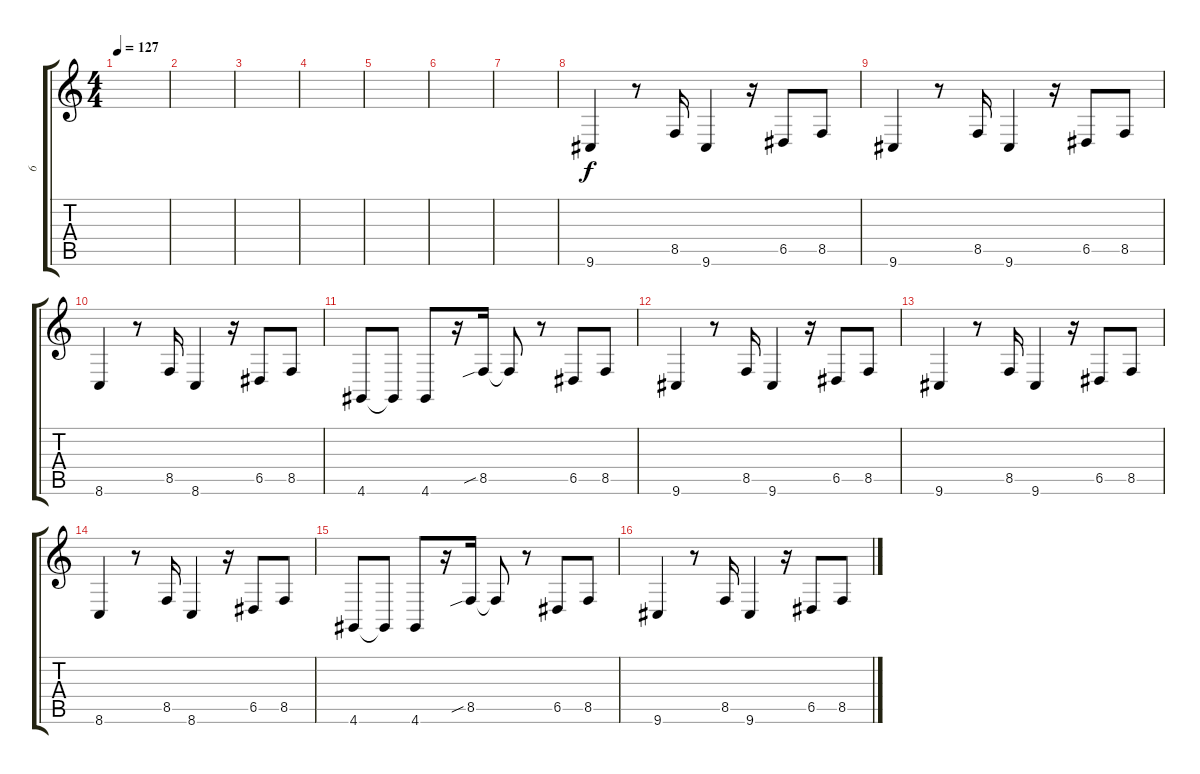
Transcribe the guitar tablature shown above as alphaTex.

\track ("6" "6") {instrument steeldrums}
\staff {score tabs}
\tuning (E4 B3 G3 D3 A2 E2) {hide}
\ts (4 4)
\tempo 127
\clef g2
\ks c
|
|
|
|
|
|
|
9.6.4 r.8 8.5.16 9.6.4 r.16 6.5.8 8.5.8 |
9.6.4 r.8 8.5.16 9.6.4 r.16 6.5.8 8.5.8 |
8.6.4 r.8 8.5.16 8.6.4 r.16 6.5.8 8.5.8 |
4.6.8 4.6{t}.8 4.6.8 r.16 8.5{sib}.16 8.5{t}.8 r.8 6.5.8 8.5.8 |
9.6.4 r.8 8.5.16 9.6.4 r.16 6.5.8 8.5.8 |
9.6.4 r.8 8.5.16 9.6.4 r.16 6.5.8 8.5.8 |
8.6.4 r.8 8.5.16 8.6.4 r.16 6.5.8 8.5.8 |
4.6.8 4.6{t}.8 4.6.8 r.16 8.5{sib}.16 8.5{t}.8 r.8 6.5.8 8.5.8 |
9.6.4 r.8 8.5.16 9.6.4 r.16 6.5.8 8.5.8
